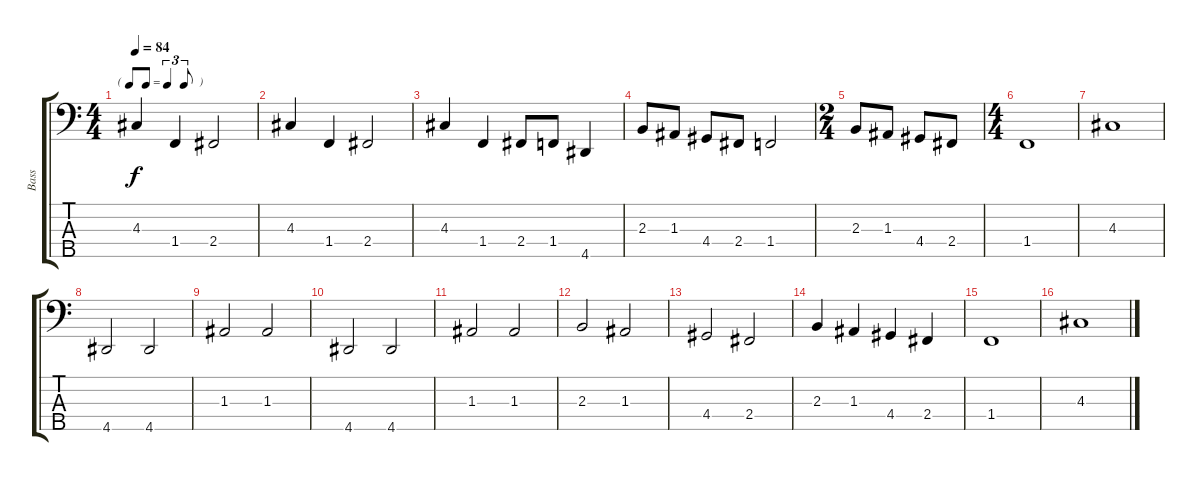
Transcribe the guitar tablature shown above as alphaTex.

\track ("Bass" "Bass") {instrument electricbassfinger}
\staff {score tabs}
\tuning (G2 D2 A1 E1 B0) {hide}
\ts (4 4)
\tf triplet8th
\tempo 84
\clef f4
\ks c
4.3.4{dy f} 1.4.4 2.4.2 |
4.3.4 1.4.4 2.4.2 |
4.3.4 1.4.4 2.4.8 1.4.8 4.5.4 |
2.3.8 1.3.8 4.4.8 2.4.8 1.4.2 |
\ts (2 4)
2.3.8 1.3.8 4.4.8 2.4.8 |
\ts (4 4)
1.4.1 |
4.3.1 |
4.5.2 4.5.2 |
1.3.2 1.3.2 |
4.5.2 4.5.2 |
1.3.2 1.3.2 |
2.3.2 1.3.2 |
4.4.2 2.4.2 |
2.3.4 1.3.4 4.4.4 2.4.4 |
1.4.1 |
4.3.1
